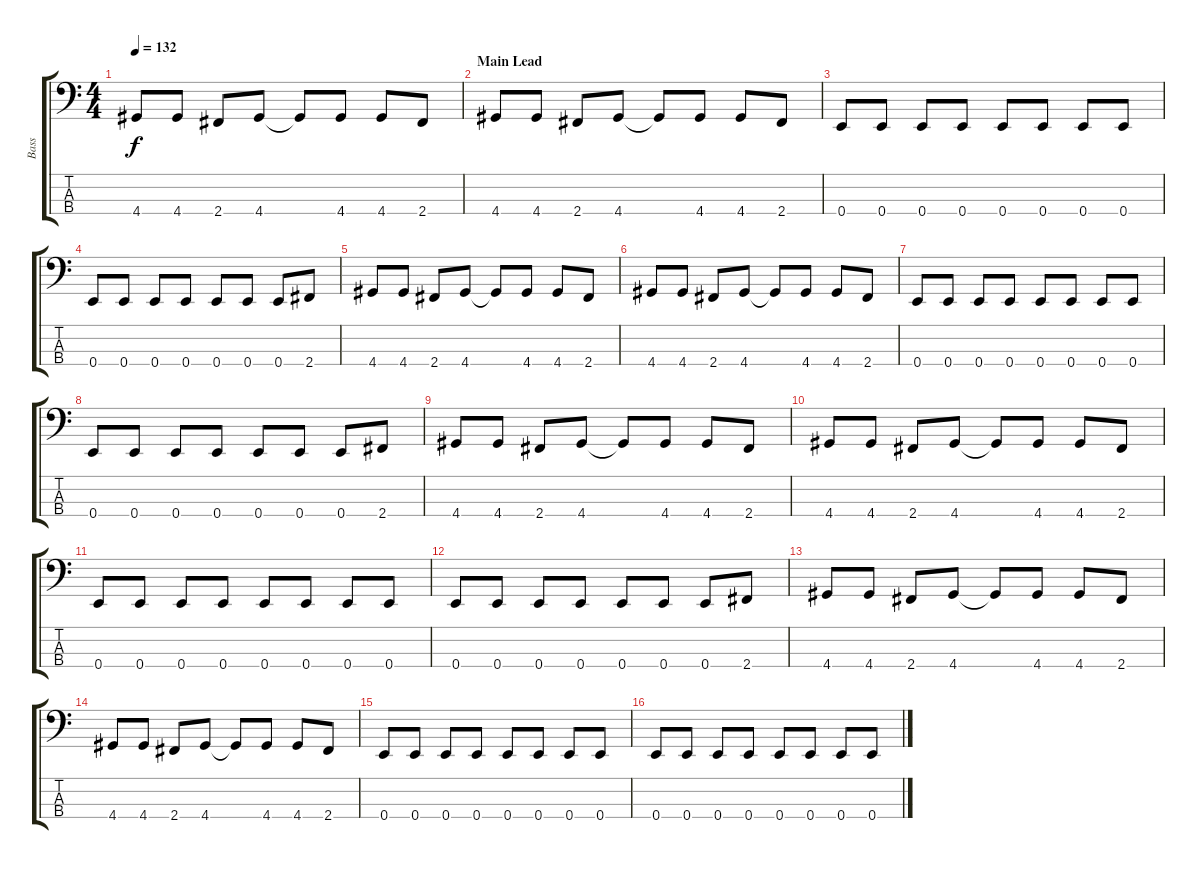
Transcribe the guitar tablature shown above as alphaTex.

\track ("Bass" "Bass") {instrument electricbassfinger}
\staff {score tabs}
\tuning (G2 D2 A1 E1) {hide}
\ts (4 4)
\tempo 132
\clef f4
\ks c
4.4.8{dy f} 4.4.8 2.4.8 4.4.8 4.4{t}.8 4.4.8 4.4.8 2.4.8 |
\section ("" "Main Lead")
4.4.8 4.4.8 2.4.8 4.4.8 4.4{t}.8 4.4.8 4.4.8 2.4.8 |
0.4.8 0.4.8 0.4.8 0.4.8 0.4.8 0.4.8 0.4.8 0.4.8 |
0.4.8 0.4.8 0.4.8 0.4.8 0.4.8 0.4.8 0.4.8 2.4.8 |
4.4.8 4.4.8 2.4.8 4.4.8 4.4{t}.8 4.4.8 4.4.8 2.4.8 |
4.4.8 4.4.8 2.4.8 4.4.8 4.4{t}.8 4.4.8 4.4.8 2.4.8 |
0.4.8 0.4.8 0.4.8 0.4.8 0.4.8 0.4.8 0.4.8 0.4.8 |
0.4.8 0.4.8 0.4.8 0.4.8 0.4.8 0.4.8 0.4.8 2.4.8 |
4.4.8 4.4.8 2.4.8 4.4.8 4.4{t}.8 4.4.8 4.4.8 2.4.8 |
4.4.8 4.4.8 2.4.8 4.4.8 4.4{t}.8 4.4.8 4.4.8 2.4.8 |
0.4.8 0.4.8 0.4.8 0.4.8 0.4.8 0.4.8 0.4.8 0.4.8 |
0.4.8 0.4.8 0.4.8 0.4.8 0.4.8 0.4.8 0.4.8 2.4.8 |
4.4.8 4.4.8 2.4.8 4.4.8 4.4{t}.8 4.4.8 4.4.8 2.4.8 |
4.4.8 4.4.8 2.4.8 4.4.8 4.4{t}.8 4.4.8 4.4.8 2.4.8 |
0.4.8 0.4.8 0.4.8 0.4.8 0.4.8 0.4.8 0.4.8 0.4.8 |
0.4.8 0.4.8 0.4.8 0.4.8 0.4.8 0.4.8 0.4.8 0.4.8
